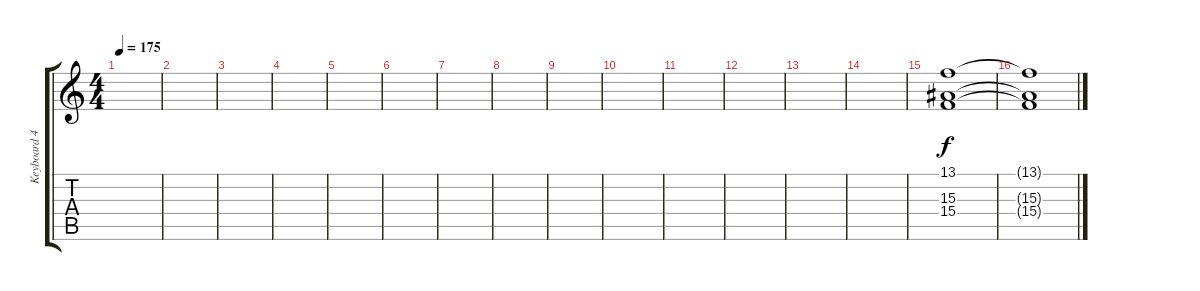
\track ("Keyboard 4." "Keyboard 4") {instrument synthstrings1}
\staff {score tabs}
\tuning (E4 B3 G3 D3 A2 E2) {hide}
\ts (4 4)
\tempo 175
\clef g2
\ks c
|
|
|
|
|
|
|
|
|
|
|
|
|
|
(13.1 15.3 15.4).1 |
(13.1{t} 15.3{t} 15.4{t}).1
